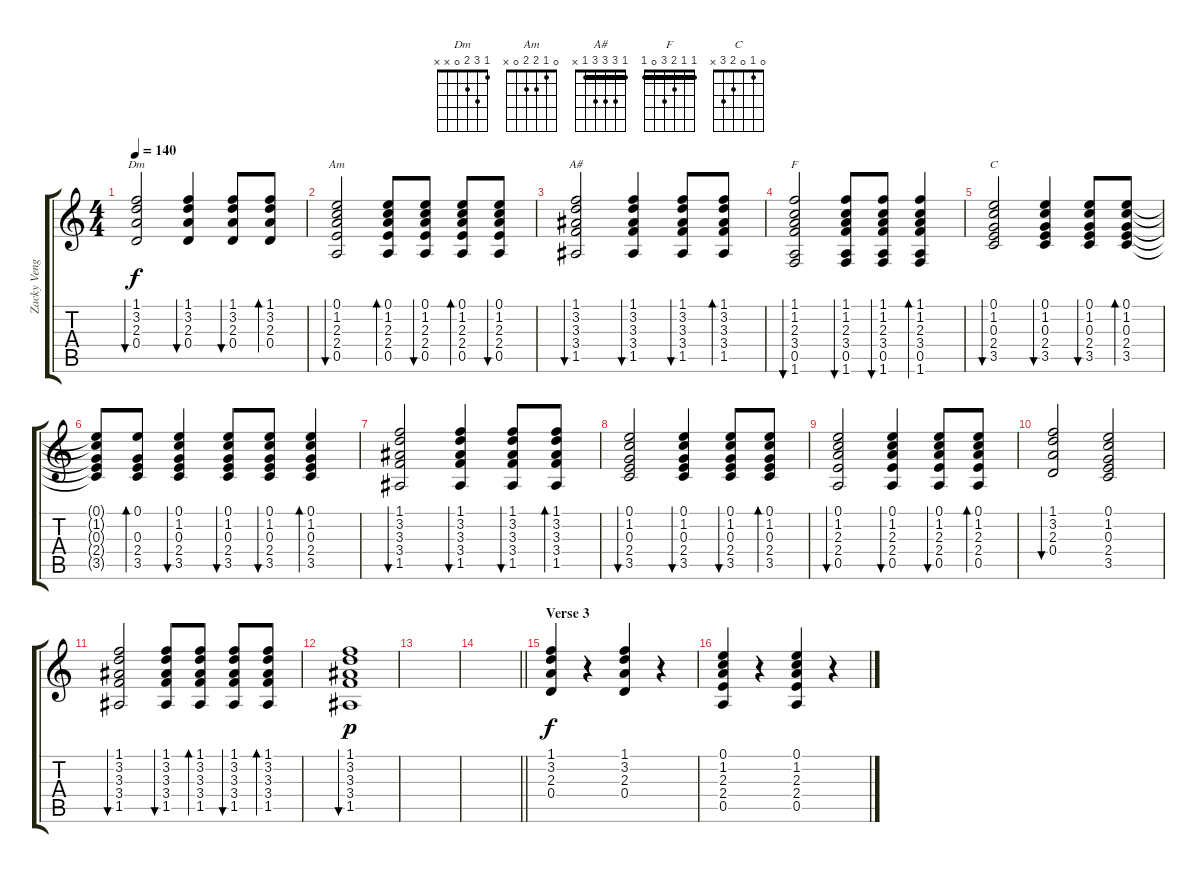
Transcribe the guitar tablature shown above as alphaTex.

\track ("Zacky Vengeance" "Zacky Veng") {instrument electricguitarjazz}
\staff {score tabs}
\tuning (E4 B3 G3 D3 A2 E2) {hide}
\chord ("Dm" 1 3 2 0 x x)
\chord ("Am" 0 1 2 2 0 x)
\chord ("A#" 1 3 3 3 1 x) {barre 1}
\chord ("F" 1 1 2 3 0 1) {barre 1}
\chord ("C" 0 1 0 2 3 x)
\ts (4 4)
\tempo 140
\clef g2
\ks c
(1.1 3.2 2.3 0.4).2{bu 60 ch "Dm" dy f} (1.1 3.2 2.3 0.4).4{bu 60} (1.1 3.2 2.3 0.4).8{bu 60} (1.1 3.2 2.3 0.4).8{bd 60} |
(0.1 1.2 2.3 2.4 0.5).2{bu 60 ch "Am"} (0.1 1.2 2.3 2.4 0.5).8{bd 60} (0.1 1.2 2.3 2.4 0.5).8{bu 60} (0.1 1.2 2.3 2.4 0.5).8{bd 60} (0.1 1.2 2.3 2.4 0.5).8{bu 60} |
(1.1 3.2 3.3 3.4 1.5).2{bu 60 ch "A#"} (1.1 3.2 3.3 3.4 1.5).4{bu 60} (1.1 3.2 3.3 3.4 1.5).8{bu 60} (1.1 3.2 3.3 3.4 1.5).8{bd 60} |
(1.1 1.2 2.3 3.4 0.5 1.6).2{bu 60 ch "F"} (1.1 1.2 2.3 3.4 0.5 1.6).8{bu 60} (1.1 1.2 2.3 3.4 0.5 1.6).8{bu 60} (1.1 1.2 2.3 3.4 0.5 1.6).4{bd 60} |
(0.1 1.2 0.3 2.4 3.5).2{bu 60 ch "C"} (0.1 1.2 0.3 2.4 3.5).4{bu 60} (0.1 1.2 0.3 2.4 3.5).8{bu 60} (0.1 1.2 0.3 2.4 3.5).8{bd 60} |
(0.1{t} 1.2{t} 0.3{t} 2.4{t} 3.5{t}).8 (0.1 0.3 2.4 3.5).8{bd 60} (0.1 1.2 0.3 2.4 3.5).4{bu 60} (0.1 1.2 0.3 2.4 3.5).8{bu 60} (0.1 1.2 0.3 2.4 3.5).8{bu 60} (0.1 1.2 0.3 2.4 3.5).4{bd 60} |
(1.1 3.2 3.3 3.4 1.5).2{bu 60} (1.1 3.2 3.3 3.4 1.5).4{bu 60} (1.1 3.2 3.3 3.4 1.5).8{bu 60} (1.1 3.2 3.3 3.4 1.5).8{bd 60} |
(0.1 1.2 0.3 2.4 3.5).2{bu 60} (0.1 1.2 0.3 2.4 3.5).4{bu 60} (0.1 1.2 0.3 2.4 3.5).8{bu 60} (0.1 1.2 0.3 2.4 3.5).8{bd 60} |
(0.1 1.2 2.3 2.4 0.5).2{bu 60} (0.1 1.2 2.3 2.4 0.5).4{bu 60} (0.1 1.2 2.3 2.4 0.5).8{bu 60} (0.1 1.2 2.3 2.4 0.5).8{bd 60} |
(1.1 3.2 2.3 0.4).2{bu 60} (0.1 1.2 0.3 2.4 3.5).2 |
(1.1 3.2 3.3 3.4 1.5).2{bu 60} (1.1 3.2 3.3 3.4 1.5).8{bu 60} (1.1 3.2 3.3 3.4 1.5).8{bd 60} (1.1 3.2 3.3 3.4 1.5).8{bu 60} (1.1 3.2 3.3 3.4 1.5).8{bd 60} |
(1.1 3.2 3.3 3.4 1.5).1{bu 60 dy p} |
|
\barLineRight lightlight
|
\section ("" "Verse 3")
(1.1 3.2 2.3 0.4).4{dy f} r.4 (1.1 3.2 2.3 0.4).4 r.4 |
(0.1 1.2 2.3 2.4 0.5).4 r.4 (0.1 1.2 2.3 2.4 0.5).4 r.4
